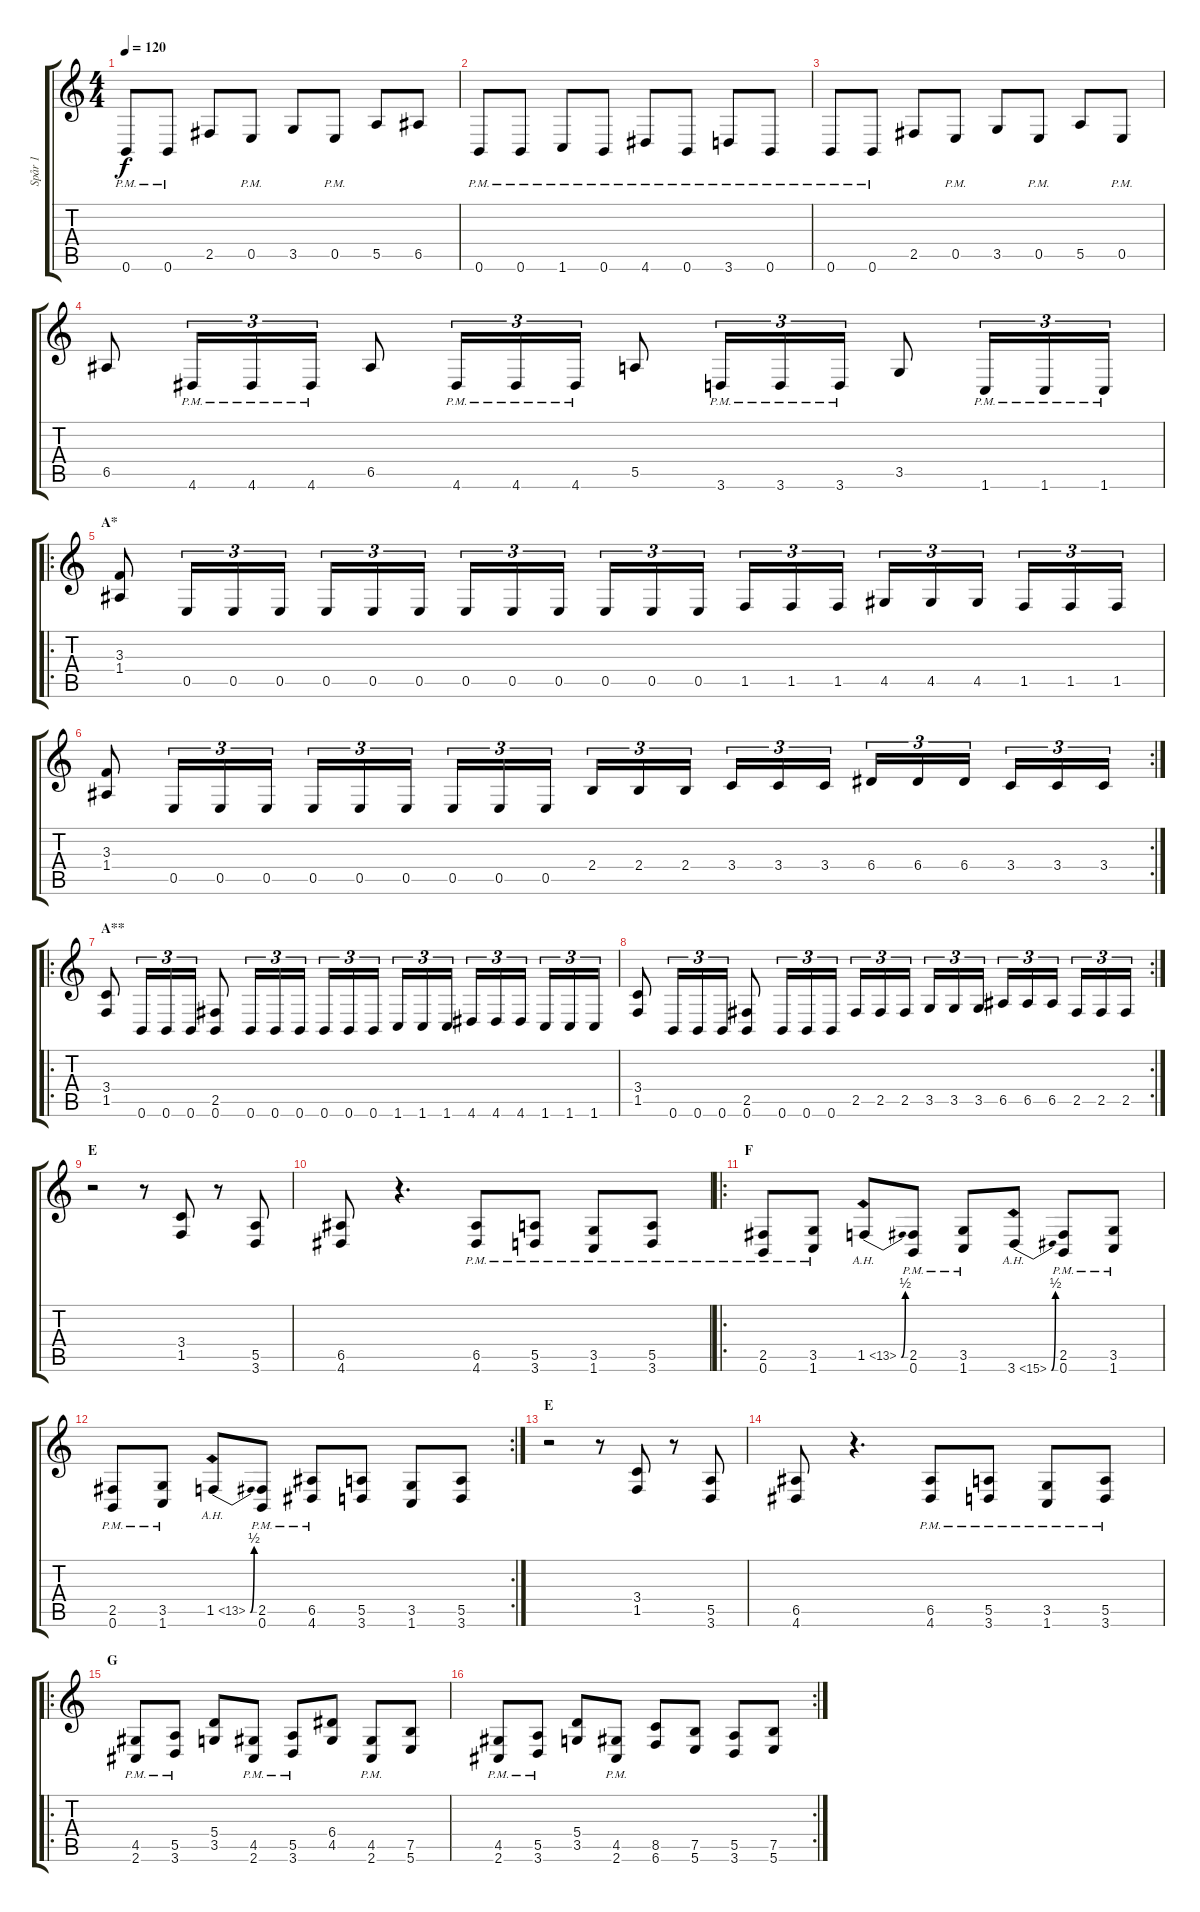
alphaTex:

\track ("Spår 1" "Spår 1") {instrument distortionguitar}
\staff {score tabs}
\tuning (B3 Gb3 D3 A2 E2 B1) {hide}
\ts (4 4)
\tempo 120
\clef g2
\ks c
0.6{pm}.8{dy f} 0.6{pm}.8 2.5.8 0.5{pm}.8 3.5.8 0.5{pm}.8 5.5.8 6.5.8 |
0.6{pm}.8 0.6{pm}.8 1.6{pm}.8 0.6{pm}.8 4.6{pm}.8 0.6{pm}.8 3.6{pm}.8 0.6{pm}.8 |
0.6{pm}.8 0.6{pm}.8 2.5.8 0.5{pm}.8 3.5.8 0.5{pm}.8 5.5.8 0.5{pm}.8 |
6.5.8 4.6{pm}.16{tu (3 2)} 4.6{pm}.16{tu (3 2)} 4.6{pm}.16{tu (3 2)} 6.5.8 4.6{pm}.16{tu (3 2)} 4.6{pm}.16{tu (3 2)} 4.6{pm}.16{tu (3 2)} 5.5.8 3.6{pm}.16{tu (3 2)} 3.6{pm}.16{tu (3 2)} 3.6{pm}.16{tu (3 2)} 3.5.8 1.6{pm}.16{tu (3 2)} 1.6{pm}.16{tu (3 2)} 1.6{pm}.16{tu (3 2)} |
\ro
\section ("" "A*")
(3.3 1.4).8 0.5.16{tu (3 2)} 0.5.16{tu (3 2)} 0.5.16{tu (3 2)} 0.5.16{tu (3 2)} 0.5.16{tu (3 2)} 0.5.16{tu (3 2)} 0.5.16{tu (3 2)} 0.5.16{tu (3 2)} 0.5.16{tu (3 2)} 0.5.16{tu (3 2)} 0.5.16{tu (3 2)} 0.5.16{tu (3 2)} 1.5.16{tu (3 2)} 1.5.16{tu (3 2)} 1.5.16{tu (3 2)} 4.5.16{tu (3 2)} 4.5.16{tu (3 2)} 4.5.16{tu (3 2)} 1.5.16{tu (3 2)} 1.5.16{tu (3 2)} 1.5.16{tu (3 2)} |
\rc 2
(3.3 1.4).8 0.5.16{tu (3 2)} 0.5.16{tu (3 2)} 0.5.16{tu (3 2)} 0.5.16{tu (3 2)} 0.5.16{tu (3 2)} 0.5.16{tu (3 2)} 0.5.16{tu (3 2)} 0.5.16{tu (3 2)} 0.5.16{tu (3 2)} 2.4.16{tu (3 2)} 2.4.16{tu (3 2)} 2.4.16{tu (3 2)} 3.4.16{tu (3 2)} 3.4.16{tu (3 2)} 3.4.16{tu (3 2)} 6.4.16{tu (3 2)} 6.4.16{tu (3 2)} 6.4.16{tu (3 2)} 3.4.16{tu (3 2)} 3.4.16{tu (3 2)} 3.4.16{tu (3 2)} |
\ro
\section ("" "A**")
(3.4 1.5).8 0.6.16{tu (3 2)} 0.6.16{tu (3 2)} 0.6.16{tu (3 2)} (2.5 0.6).8 0.6.16{tu (3 2)} 0.6.16{tu (3 2)} 0.6.16{tu (3 2)} 0.6.16{tu (3 2)} 0.6.16{tu (3 2)} 0.6.16{tu (3 2)} 1.6.16{tu (3 2)} 1.6.16{tu (3 2)} 1.6.16{tu (3 2)} 4.6.16{tu (3 2)} 4.6.16{tu (3 2)} 4.6.16{tu (3 2)} 1.6.16{tu (3 2)} 1.6.16{tu (3 2)} 1.6.16{tu (3 2)} |
\rc 2
(3.4 1.5).8 0.6.16{tu (3 2)} 0.6.16{tu (3 2)} 0.6.16{tu (3 2)} (2.5 0.6).8 0.6.16{tu (3 2)} 0.6.16{tu (3 2)} 0.6.16{tu (3 2)} 2.5.16{tu (3 2)} 2.5.16{tu (3 2)} 2.5.16{tu (3 2)} 3.5.16{tu (3 2)} 3.5.16{tu (3 2)} 3.5.16{tu (3 2)} 6.5.16{tu (3 2)} 6.5.16{tu (3 2)} 6.5.16{tu (3 2)} 2.5.16{tu (3 2)} 2.5.16{tu (3 2)} 2.5.16{tu (3 2)} |
\section ("" "E")
r.2 r.8 (3.4 1.5).8 r.8 (5.5 3.6).8 |
(6.5 4.6).8 r.4{d} (6.5{pm} 4.6{pm}).8 (5.5{pm} 3.6{pm}).8 (3.5{pm} 1.6{pm}).8 (5.5{pm} 3.6{pm}).8 |
\ro
\section ("" "F")
(2.5{pm} 0.6{pm}).8 (3.5{pm} 1.6{pm}).8 1.5{be (bend 0 0 60 2) ah 12}.8 (2.5{pm} 0.6{pm}).8 (3.5{pm} 1.6{pm}).8 3.6{be (bend 0 0 60 2) ah 12}.8 (2.5{pm} 0.6{pm}).8 (3.5{pm} 1.6{pm}).8 |
\rc 2
(2.5{pm} 0.6{pm}).8 (3.5{pm} 1.6{pm}).8 1.5{be (bend 0 0 60 2) ah 12}.8 (2.5{pm} 0.6{pm}).8 (6.5{pm} 4.6{pm}).8 (5.5 3.6).8 (3.5 1.6).8 (5.5 3.6).8 |
\section ("" "E")
r.2 r.8 (3.4 1.5).8 r.8 (5.5 3.6).8 |
(6.5 4.6).8 r.4{d} (6.5{pm} 4.6{pm}).8 (5.5{pm} 3.6{pm}).8 (3.5{pm} 1.6{pm}).8 (5.5{pm} 3.6{pm}).8 |
\ro
\section ("" "G")
(4.5{pm} 2.6{pm}).8 (5.5{pm} 3.6{pm}).8 (5.4 3.5).8 (4.5{pm} 2.6{pm}).8 (5.5{pm} 3.6{pm}).8 (6.4 4.5).8 (4.5{pm} 2.6{pm}).8 (7.5 5.6).8 |
\rc 2
(4.5{pm} 2.6{pm}).8 (5.5{pm} 3.6{pm}).8 (5.4 3.5).8 (4.5{pm} 2.6{pm}).8 (8.5 6.6).8 (7.5 5.6).8 (5.5 3.6).8 (7.5 5.6).8
